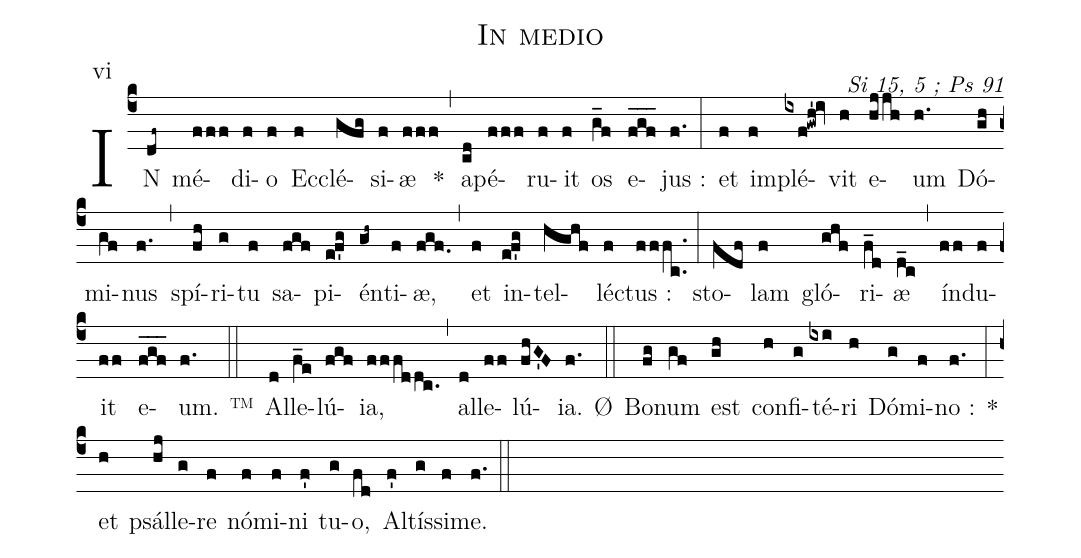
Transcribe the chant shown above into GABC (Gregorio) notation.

name:In medio;
commentary:Si 15, 5 ; Ps 91;
mode:vi;
%%
(c4) IN(df~) mé(fff)di(f)o(f) Ec(f)clé(gfg)si(f)æ(fff) *(,) a(cd)pé(fff)ru(f)it(f) os(g_f) e(fgf___)jus~:(f.) (:) et(f) im(f)plé(ixf!gwh'!iv)vit(h) e(hjjh)um(h.) Dó(gh)mi(gf)nus(f.) (,) spí(fh)ri(g)tu(f) sa(fgf)pi(e!f'g)én(gh~)ti(f)æ,(fgf.) (,) et(f) in(e!f'g)tel(hghf)lé(f)ctus~:(fffc..) (:) sto(fdf)lam(f) gló(ghf)ri(f_d)æ(d_c) (,) ín(ff)du(f)it(ff) e(fgf___)um.(f.) ™(::) Al(d)le(f_e)lú(fgf)ia,(fffddc.) (,) al(d)le(ff)lú(fhG'F)ia.(f.) Ø(::) Bo(fg)num(gf) est(gh) con(h)fi(g)té(ixi)ri(h) Dó(g)mi(f)no~:(f.) *(:) et(h) psál(hj)le(g)re(f) nó(f)mi(f)ni(f') tu(g)o,(fd) Al(f')tís(g)si(f)me.(f.) (::)
